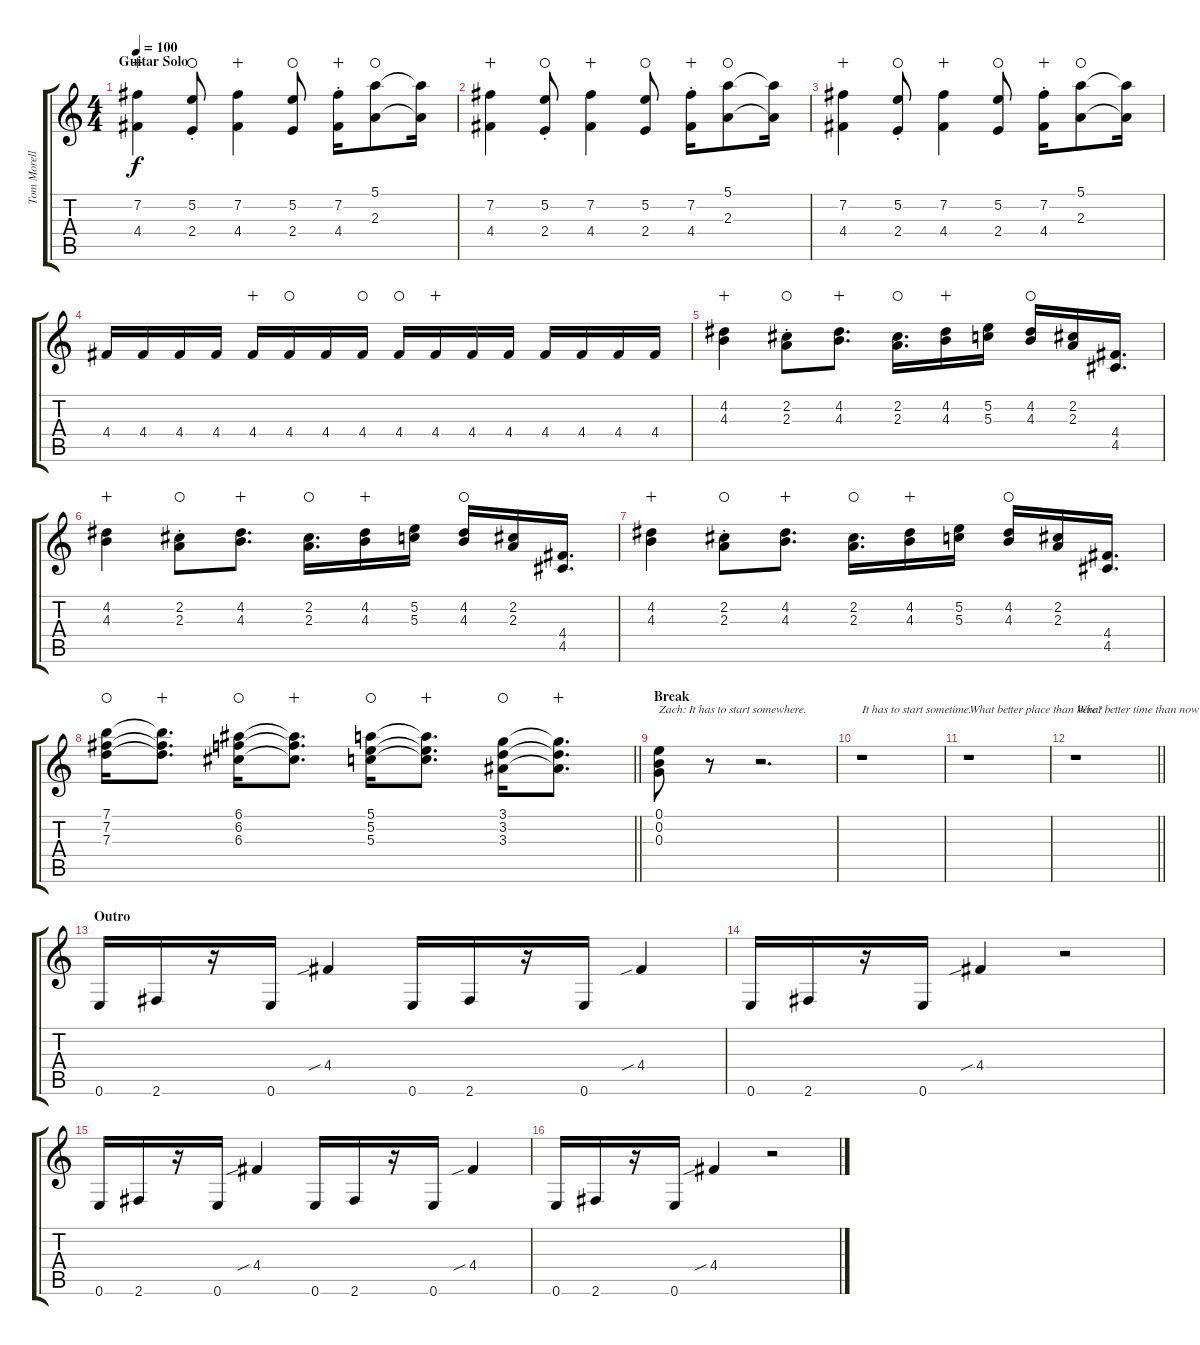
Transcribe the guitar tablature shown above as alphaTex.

\track ("Tom Morello-Guitar" "Tom Morell") {instrument distortionguitar}
\staff {score tabs}
\tuning (E4 B3 G3 D3 A2 E2) {hide}
\ts (4 4)
\section ("" "Guitar Solo")
\tempo 100
\clef g2
\ks c
(7.2 4.4).4{dy f wahc} (5.2{st} 2.4{st}).8{waho} (7.2 4.4).4{wahc} (5.2 2.4).8{waho} (7.2{st} 4.4{st}).16{wahc} (5.1 2.3).8{waho} (5.1{t} 2.3{t}).16 |
(7.2 4.4).4{wahc} (5.2{st} 2.4{st}).8{waho} (7.2 4.4).4{wahc} (5.2 2.4).8{waho} (7.2{st} 4.4{st}).16{wahc} (5.1 2.3).8{waho} (5.1{t} 2.3{t}).16 |
(7.2 4.4).4{wahc} (5.2{st} 2.4{st}).8{waho} (7.2 4.4).4{wahc} (5.2 2.4).8{waho} (7.2{st} 4.4{st}).16{wahc} (5.1 2.3).8{waho} (5.1{t} 2.3{t}).16 |
4.4.16 4.4.16 4.4.16 4.4.16 4.4.16{wahc} 4.4.16{waho} 4.4.16 4.4.16{waho} 4.4.16{waho} 4.4.16{wahc} 4.4.16 4.4.16 4.4.16 4.4.16 4.4.16 4.4.16 |
(4.2 4.3).4{wahc} (2.2{st} 2.3{st}).8{waho} (4.2 4.3).8{d wahc} (2.2 2.3).16{d waho} (4.2 4.3).16{wahc} (5.2 5.3).16 (4.2 4.3).16{waho} (2.2 2.3).16 (4.4 4.5).16{d} |
(4.2 4.3).4{wahc} (2.2{st} 2.3{st}).8{waho} (4.2 4.3).8{d wahc} (2.2 2.3).16{d waho} (4.2 4.3).16{wahc} (5.2 5.3).16 (4.2 4.3).16{waho} (2.2 2.3).16 (4.4 4.5).16{d} |
(4.2 4.3).4{wahc} (2.2{st} 2.3{st}).8{waho} (4.2 4.3).8{d wahc} (2.2 2.3).16{d waho} (4.2 4.3).16{wahc} (5.2 5.3).16 (4.2 4.3).16{waho} (2.2 2.3).16 (4.4 4.5).16{d} |
\barLineRight lightlight
(7.1 7.2 7.3).16{waho} (7.1{t} 7.2{t} 7.3{t}).8{d wahc} (6.1 6.2 6.3).16{waho} (6.1{t} 6.2{t} 6.3{t}).8{d wahc} (5.1 5.2 5.3).16{waho} (5.1{t} 5.2{t} 5.3{t}).8{d wahc} (3.1 3.2 3.3).16{waho} (3.1{t} 3.2{t} 3.3{t}).8{d wahc} |
\section ("" "Break")
(0.1 0.2 0.3).8{txt "Zach: It has to start somewhere."} r.8 r.2{d} |
r.1{txt "It has to start sometime."} |
r.1{txt "What better place than here?"} |
\barLineRight lightlight
r.1{txt "What better time than now?"} |
\section ("" "Outro")
0.6.16 2.6.16 r.16 0.6.16 4.4{sib}.4 0.6.16 2.6.16 r.16 0.6.16 4.4{sib}.4 |
0.6.16 2.6.16 r.16 0.6.16 4.4{sib}.4 r.2 |
0.6.16 2.6.16 r.16 0.6.16 4.4{sib}.4 0.6.16 2.6.16 r.16 0.6.16 4.4{sib}.4 |
0.6.16 2.6.16 r.16 0.6.16 4.4{sib}.4 r.2
